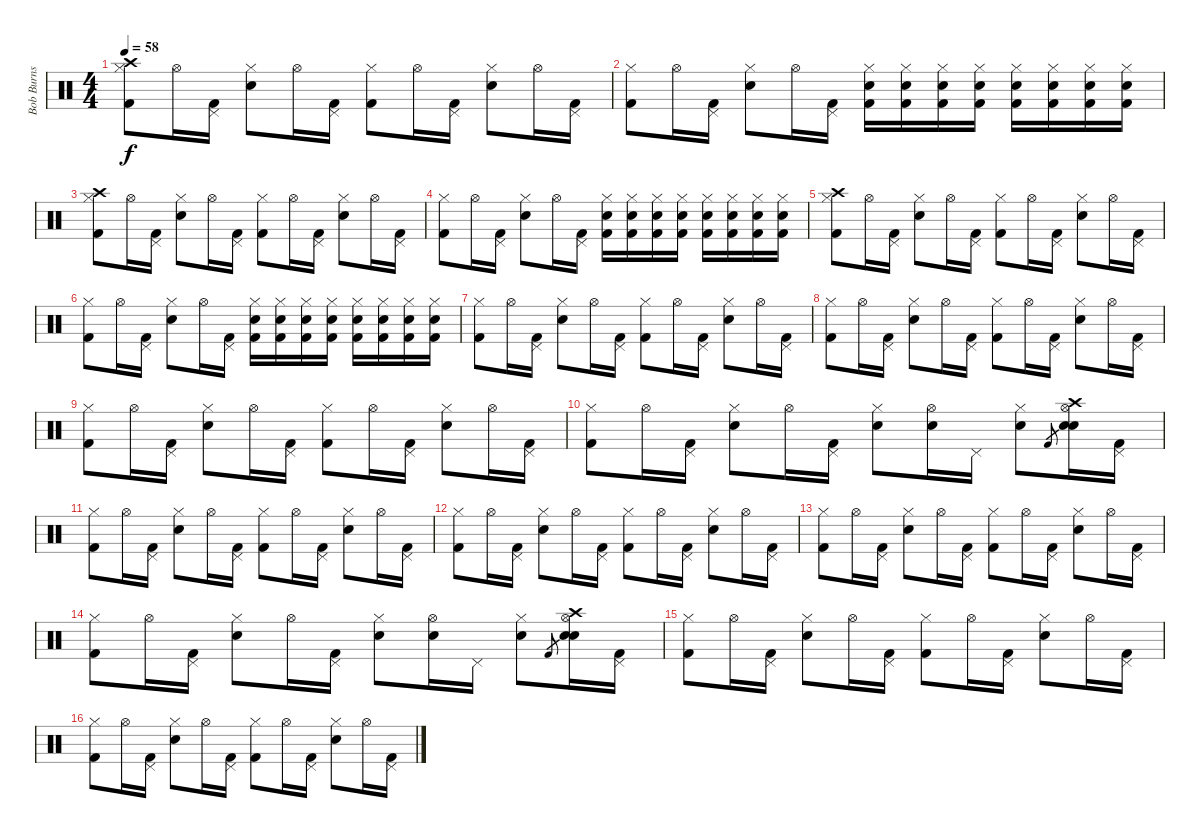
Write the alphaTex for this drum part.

\track ("Bob Burns (Drums)" "Bob Burns ") {instrument percussion}
\staff {score}
\articulation defaults
\ts (4 4)
\tempo 58
\clef neutral
\ks c
("Hi-Hat (closed)" "Crash high (hit)" "Kick (hit) 2").8{dy f} "Hi-Hat (open)".16 ("Pedal Hi-Hat (hit)" "Kick (hit) 2").16 ("Hi-Hat (closed)" "Electric Snare (hit)").8 "Hi-Hat (open)".16 ("Pedal Hi-Hat (hit)" "Kick (hit) 2").16 ("Hi-Hat (closed)" "Kick (hit) 2").8 "Hi-Hat (open)".16 ("Pedal Hi-Hat (hit)" "Kick (hit) 2").16 ("Hi-Hat (closed)" "Electric Snare (hit)").8 "Hi-Hat (open)".16 ("Pedal Hi-Hat (hit)" "Kick (hit) 2").16 |
("Hi-Hat (closed)" "Kick (hit) 2").8 "Hi-Hat (open)".16 ("Pedal Hi-Hat (hit)" "Kick (hit) 2").16 ("Hi-Hat (closed)" "Electric Snare (hit)").8 "Hi-Hat (open)".16 ("Pedal Hi-Hat (hit)" "Kick (hit) 2").16 ("Hi-Hat (closed)" "Electric Snare (hit)" "Kick (hit) 2").16 ("Hi-Hat (closed)" "Electric Snare (hit)" "Kick (hit) 2").16 ("Hi-Hat (closed)" "Electric Snare (hit)" "Kick (hit) 2").16 ("Hi-Hat (closed)" "Electric Snare (hit)" "Kick (hit) 2").16 ("Hi-Hat (closed)" "Electric Snare (hit)" "Kick (hit) 2").16 ("Hi-Hat (closed)" "Electric Snare (hit)" "Kick (hit) 2").16 ("Hi-Hat (closed)" "Electric Snare (hit)" "Kick (hit) 2").16 ("Hi-Hat (closed)" "Electric Snare (hit)" "Kick (hit) 2").16 |
("Hi-Hat (closed)" "Crash high (hit)" "Kick (hit) 2").8 "Hi-Hat (open)".16 ("Pedal Hi-Hat (hit)" "Kick (hit) 2").16 ("Hi-Hat (closed)" "Electric Snare (hit)").8 "Hi-Hat (open)".16 ("Pedal Hi-Hat (hit)" "Kick (hit) 2").16 ("Hi-Hat (closed)" "Kick (hit) 2").8 "Hi-Hat (open)".16 ("Pedal Hi-Hat (hit)" "Kick (hit) 2").16 ("Hi-Hat (closed)" "Electric Snare (hit)").8 "Hi-Hat (open)".16 ("Pedal Hi-Hat (hit)" "Kick (hit) 2").16 |
("Hi-Hat (closed)" "Kick (hit) 2").8 "Hi-Hat (open)".16 ("Pedal Hi-Hat (hit)" "Kick (hit) 2").16 ("Hi-Hat (closed)" "Electric Snare (hit)").8 "Hi-Hat (open)".16 ("Pedal Hi-Hat (hit)" "Kick (hit) 2").16 ("Hi-Hat (closed)" "Electric Snare (hit)" "Kick (hit) 2").16 ("Hi-Hat (closed)" "Electric Snare (hit)" "Kick (hit) 2").16 ("Hi-Hat (closed)" "Electric Snare (hit)" "Kick (hit) 2").16 ("Hi-Hat (closed)" "Electric Snare (hit)" "Kick (hit) 2").16 ("Hi-Hat (closed)" "Electric Snare (hit)" "Kick (hit) 2").16 ("Hi-Hat (closed)" "Electric Snare (hit)" "Kick (hit) 2").16 ("Hi-Hat (closed)" "Electric Snare (hit)" "Kick (hit) 2").16 ("Hi-Hat (closed)" "Electric Snare (hit)" "Kick (hit) 2").16 |
("Hi-Hat (closed)" "Crash high (hit)" "Kick (hit) 2").8 "Hi-Hat (open)".16 ("Pedal Hi-Hat (hit)" "Kick (hit) 2").16 ("Hi-Hat (closed)" "Electric Snare (hit)").8 "Hi-Hat (open)".16 ("Pedal Hi-Hat (hit)" "Kick (hit) 2").16 ("Hi-Hat (closed)" "Kick (hit) 2").8 "Hi-Hat (open)".16 ("Pedal Hi-Hat (hit)" "Kick (hit) 2").16 ("Hi-Hat (closed)" "Electric Snare (hit)").8 "Hi-Hat (open)".16 ("Pedal Hi-Hat (hit)" "Kick (hit) 2").16 |
("Hi-Hat (closed)" "Kick (hit) 2").8 "Hi-Hat (open)".16 ("Pedal Hi-Hat (hit)" "Kick (hit) 2").16 ("Hi-Hat (closed)" "Electric Snare (hit)").8 "Hi-Hat (open)".16 ("Pedal Hi-Hat (hit)" "Kick (hit) 2").16 ("Hi-Hat (closed)" "Electric Snare (hit)" "Kick (hit) 2").16 ("Hi-Hat (closed)" "Electric Snare (hit)" "Kick (hit) 2").16 ("Hi-Hat (closed)" "Electric Snare (hit)" "Kick (hit) 2").16 ("Hi-Hat (closed)" "Electric Snare (hit)" "Kick (hit) 2").16 ("Hi-Hat (closed)" "Electric Snare (hit)" "Kick (hit) 2").16 ("Hi-Hat (closed)" "Electric Snare (hit)" "Kick (hit) 2").16 ("Hi-Hat (closed)" "Electric Snare (hit)" "Kick (hit) 2").16 ("Hi-Hat (closed)" "Electric Snare (hit)" "Kick (hit) 2").16 |
("Hi-Hat (closed)" "Kick (hit) 2").8 "Hi-Hat (open)".16 ("Pedal Hi-Hat (hit)" "Kick (hit) 2").16 ("Hi-Hat (closed)" "Electric Snare (hit)").8 "Hi-Hat (open)".16 ("Pedal Hi-Hat (hit)" "Kick (hit) 2").16 ("Hi-Hat (closed)" "Kick (hit) 2").8 "Hi-Hat (open)".16 ("Pedal Hi-Hat (hit)" "Kick (hit) 2").16 ("Hi-Hat (closed)" "Electric Snare (hit)").8 "Hi-Hat (open)".16 ("Pedal Hi-Hat (hit)" "Kick (hit) 2").16 |
("Hi-Hat (closed)" "Kick (hit) 2").8 "Hi-Hat (open)".16 ("Pedal Hi-Hat (hit)" "Kick (hit) 2").16 ("Hi-Hat (closed)" "Electric Snare (hit)").8 "Hi-Hat (open)".16 ("Pedal Hi-Hat (hit)" "Kick (hit) 2").16 ("Hi-Hat (closed)" "Kick (hit) 2").8 "Hi-Hat (open)".16 ("Pedal Hi-Hat (hit)" "Kick (hit) 2").16 ("Hi-Hat (closed)" "Electric Snare (hit)").8 "Hi-Hat (open)".16 ("Pedal Hi-Hat (hit)" "Kick (hit) 2").16 |
("Hi-Hat (closed)" "Kick (hit) 2").8 "Hi-Hat (open)".16 ("Pedal Hi-Hat (hit)" "Kick (hit) 2").16 ("Hi-Hat (closed)" "Electric Snare (hit)").8 "Hi-Hat (open)".16 ("Pedal Hi-Hat (hit)" "Kick (hit) 2").16 ("Hi-Hat (closed)" "Kick (hit) 2").8 "Hi-Hat (open)".16 ("Pedal Hi-Hat (hit)" "Kick (hit) 2").16 ("Hi-Hat (closed)" "Electric Snare (hit)").8 "Hi-Hat (open)".16 ("Pedal Hi-Hat (hit)" "Kick (hit) 2").16 |
("Hi-Hat (closed)" "Kick (hit) 2").8 "Hi-Hat (open)".16 ("Pedal Hi-Hat (hit)" "Kick (hit) 2").16 ("Hi-Hat (closed)" "Electric Snare (hit)").8 "Hi-Hat (open)".16 ("Pedal Hi-Hat (hit)" "Kick (hit) 2").16 ("Hi-Hat (closed)" "Electric Snare (hit)").8 ("Hi-Hat (open)" "Electric Snare (hit)").16 "Pedal Hi-Hat (hit)".16 ("Hi-Hat (closed)" "Electric Snare (hit)").8 "Kick (hit) 2".8{gr} ("Hi-Hat (open)" "Crash high (hit)" "Electric Snare (hit)" "Snare (hit)").16 ("Pedal Hi-Hat (hit)" "Kick (hit) 2").16 |
("Hi-Hat (closed)" "Kick (hit) 2").8 "Hi-Hat (open)".16 ("Pedal Hi-Hat (hit)" "Kick (hit) 2").16 ("Hi-Hat (closed)" "Electric Snare (hit)").8 "Hi-Hat (open)".16 ("Pedal Hi-Hat (hit)" "Kick (hit) 2").16 ("Hi-Hat (closed)" "Kick (hit) 2").8 "Hi-Hat (open)".16 ("Pedal Hi-Hat (hit)" "Kick (hit) 2").16 ("Hi-Hat (closed)" "Electric Snare (hit)").8 "Hi-Hat (open)".16 ("Pedal Hi-Hat (hit)" "Kick (hit) 2").16 |
("Hi-Hat (closed)" "Kick (hit) 2").8 "Hi-Hat (open)".16 ("Pedal Hi-Hat (hit)" "Kick (hit) 2").16 ("Hi-Hat (closed)" "Electric Snare (hit)").8 "Hi-Hat (open)".16 ("Pedal Hi-Hat (hit)" "Kick (hit) 2").16 ("Hi-Hat (closed)" "Kick (hit) 2").8 "Hi-Hat (open)".16 ("Pedal Hi-Hat (hit)" "Kick (hit) 2").16 ("Hi-Hat (closed)" "Electric Snare (hit)").8 "Hi-Hat (open)".16 ("Pedal Hi-Hat (hit)" "Kick (hit) 2").16 |
("Hi-Hat (closed)" "Kick (hit) 2").8 "Hi-Hat (open)".16 ("Pedal Hi-Hat (hit)" "Kick (hit) 2").16 ("Hi-Hat (closed)" "Electric Snare (hit)").8 "Hi-Hat (open)".16 ("Pedal Hi-Hat (hit)" "Kick (hit) 2").16 ("Hi-Hat (closed)" "Kick (hit) 2").8 "Hi-Hat (open)".16 ("Pedal Hi-Hat (hit)" "Kick (hit) 2").16 ("Hi-Hat (closed)" "Electric Snare (hit)").8 "Hi-Hat (open)".16 ("Pedal Hi-Hat (hit)" "Kick (hit) 2").16 |
("Hi-Hat (closed)" "Kick (hit) 2").8 "Hi-Hat (open)".16 ("Pedal Hi-Hat (hit)" "Kick (hit) 2").16 ("Hi-Hat (closed)" "Electric Snare (hit)").8 "Hi-Hat (open)".16 ("Pedal Hi-Hat (hit)" "Kick (hit) 2").16 ("Hi-Hat (closed)" "Electric Snare (hit)").8 ("Hi-Hat (open)" "Electric Snare (hit)").16 "Pedal Hi-Hat (hit)".16 ("Hi-Hat (closed)" "Electric Snare (hit)").8 "Kick (hit) 2".8{gr} ("Hi-Hat (open)" "Crash high (hit)" "Electric Snare (hit)" "Snare (hit)").16 ("Pedal Hi-Hat (hit)" "Kick (hit) 2").16 |
("Hi-Hat (closed)" "Kick (hit) 2").8 "Hi-Hat (open)".16 ("Pedal Hi-Hat (hit)" "Kick (hit) 2").16 ("Hi-Hat (closed)" "Electric Snare (hit)").8 "Hi-Hat (open)".16 ("Pedal Hi-Hat (hit)" "Kick (hit) 2").16 ("Hi-Hat (closed)" "Kick (hit) 2").8 "Hi-Hat (open)".16 ("Pedal Hi-Hat (hit)" "Kick (hit) 2").16 ("Hi-Hat (closed)" "Electric Snare (hit)").8 "Hi-Hat (open)".16 ("Pedal Hi-Hat (hit)" "Kick (hit) 2").16 |
("Hi-Hat (closed)" "Kick (hit) 2").8 "Hi-Hat (open)".16 ("Pedal Hi-Hat (hit)" "Kick (hit) 2").16 ("Hi-Hat (closed)" "Electric Snare (hit)").8 "Hi-Hat (open)".16 ("Pedal Hi-Hat (hit)" "Kick (hit) 2").16 ("Hi-Hat (closed)" "Kick (hit) 2").8 "Hi-Hat (open)".16 ("Pedal Hi-Hat (hit)" "Kick (hit) 2").16 ("Hi-Hat (closed)" "Electric Snare (hit)").8 "Hi-Hat (open)".16 ("Pedal Hi-Hat (hit)" "Kick (hit) 2").16
